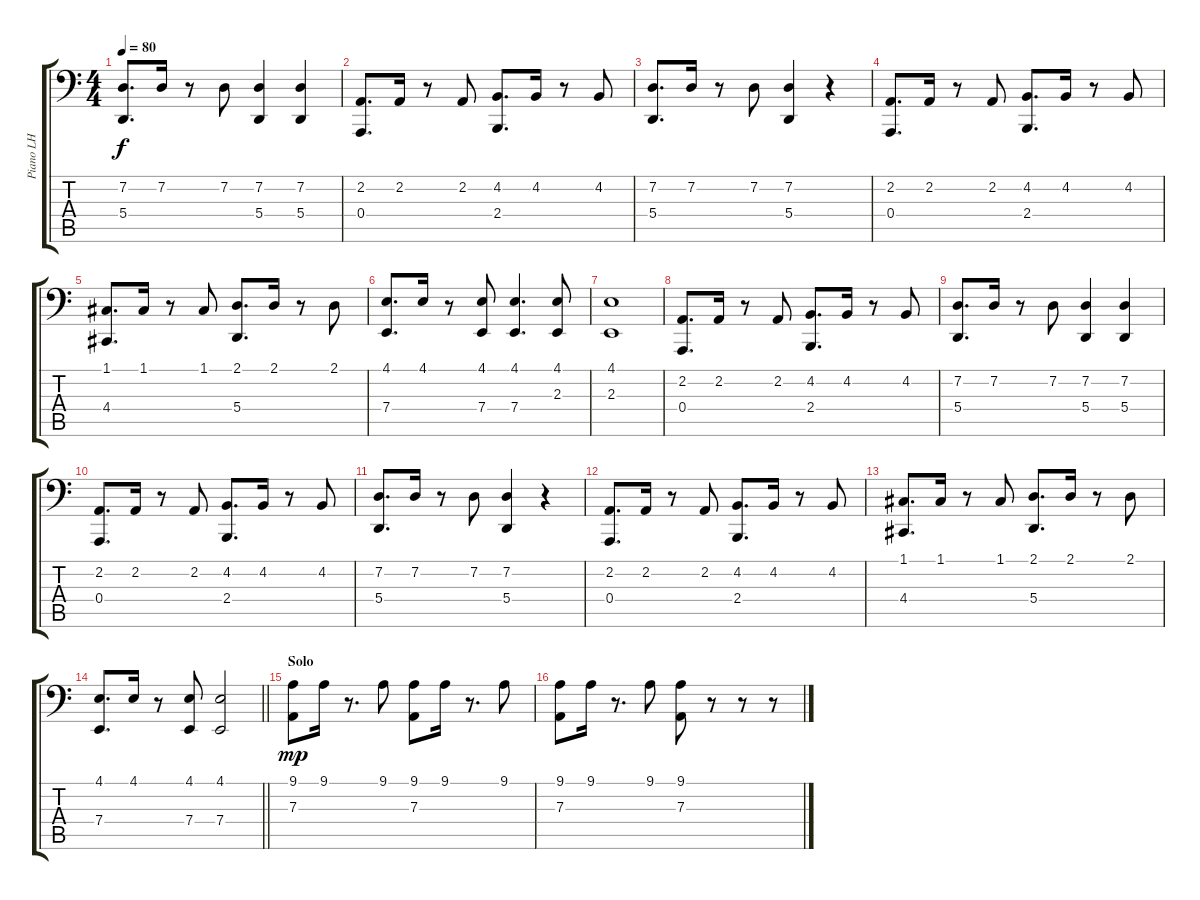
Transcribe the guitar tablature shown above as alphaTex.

\track ("Piano LH" "Piano LH") {instrument acousticgrandpiano}
\staff {score tabs}
\tuning (C3 G2 D2 A1 E1 B0) {hide}
\ts (4 4)
\tempo 80
\clef f4
\ks c
(7.2 5.4).8{d dy f} 7.2.16 r.8 7.2.8 (7.2 5.4).4 (7.2 5.4).4 |
(2.2 0.4).8{d} 2.2.16 r.8 2.2.8 (4.2 2.4).8{d} 4.2.16 r.8 4.2.8 |
(7.2 5.4).8{d} 7.2.16 r.8 7.2.8 (7.2 5.4).4 r.4 |
(2.2 0.4).8{d} 2.2.16 r.8 2.2.8 (4.2 2.4).8{d} 4.2.16 r.8 4.2.8 |
(1.1 4.4).8{d} 1.1.16 r.8 1.1.8 (2.1 5.4).8{d} 2.1.16 r.8 2.1.8 |
(4.1 7.4).8{d} 4.1.16 r.8 (4.1 7.4).8 (4.1 7.4).4{d} (4.1 2.3).8 |
(4.1 2.3).1 |
(2.2 0.4).8{d} 2.2.16 r.8 2.2.8 (4.2 2.4).8{d} 4.2.16 r.8 4.2.8 |
(7.2 5.4).8{d} 7.2.16 r.8 7.2.8 (7.2 5.4).4 (7.2 5.4).4 |
(2.2 0.4).8{d} 2.2.16 r.8 2.2.8 (4.2 2.4).8{d} 4.2.16 r.8 4.2.8 |
(7.2 5.4).8{d} 7.2.16 r.8 7.2.8 (7.2 5.4).4 r.4 |
(2.2 0.4).8{d} 2.2.16 r.8 2.2.8 (4.2 2.4).8{d} 4.2.16 r.8 4.2.8 |
(1.1 4.4).8{d} 1.1.16 r.8 1.1.8 (2.1 5.4).8{d} 2.1.16 r.8 2.1.8 |
\barLineRight lightlight
(4.1 7.4).8{d} 4.1.16 r.8 (4.1 7.4).8 (4.1 7.4).2 |
\section ("" "Solo")
(9.1 7.3).8{dy mp} 9.1.16 r.8{d} 9.1.8 (9.1 7.3).8 9.1.16 r.8{d} 9.1.8 |
(9.1 7.3).8 9.1.16 r.8{d} 9.1.8 (9.1 7.3).8 r.8 r.8 r.8
